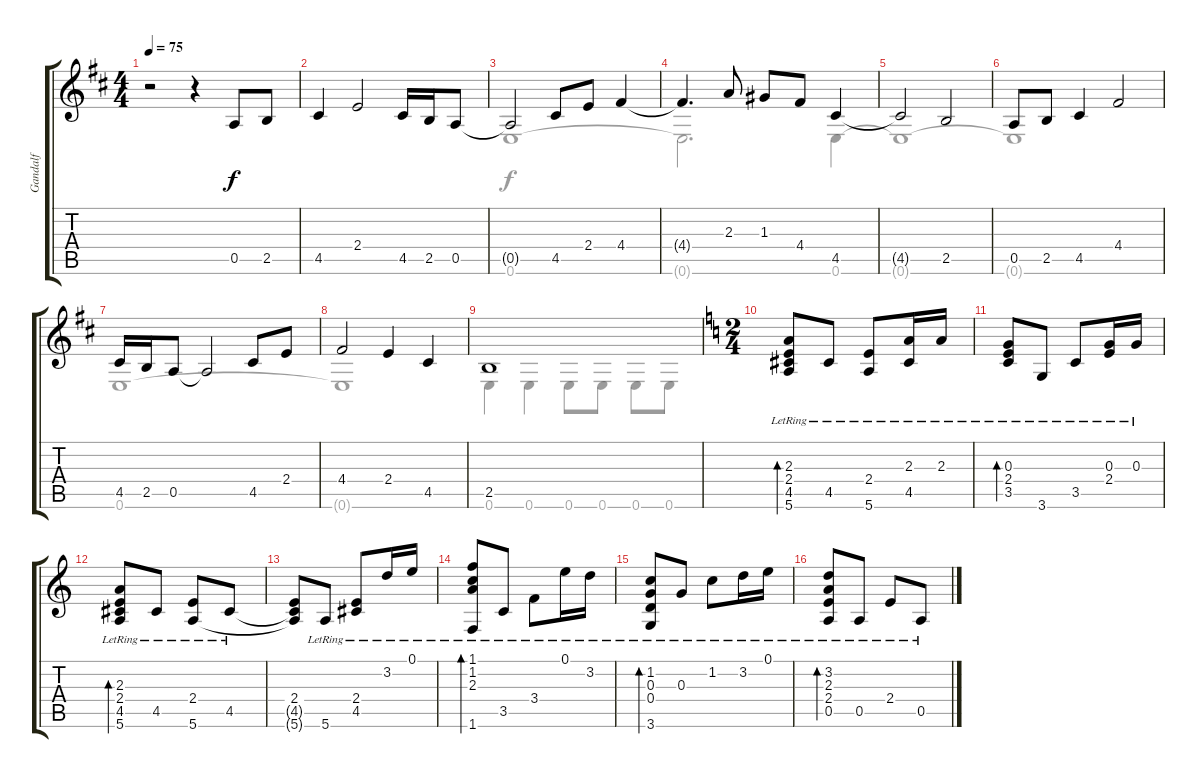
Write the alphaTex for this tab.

\track ("Gandalf" "Gandalf") {instrument acousticguitarnylon}
\staff {score tabs}
\tuning (E4 B3 G3 D3 A2 E2) {hide}
\voice
\ts (4 4)
\tempo 75
\clef g2
\ks d
r.2{dy f} r.4 0.5.8 2.5.8 |
4.5.4 2.4.2 4.5.16 2.5.16 0.5.8 |
0.5{t}.2 4.5.8 2.4.8 4.4.4 |
4.4{t}.4{d} 2.3.8 1.3.8 4.4.8 4.5.4 |
4.5{t}.2 2.5.2 |
0.5.8 2.5.8 4.5.4 4.4.2 |
4.5.16 2.5.16 0.5.8 0.5{t}.2 4.5.8 2.4.8 |
4.4.2 2.4.4 4.5.4 |
2.5.1 |
\ts (2 4)
\ks c
(2.3{lr} 2.4{lr} 4.5{lr} 5.6{lr}).8{bd 60} 4.5{lr}.8 (2.4{lr} 5.6{lr}).8 (2.3{lr} 4.5{lr}).16 2.3{lr}.16 |
(0.3{lr} 2.4{lr} 3.5{lr}).8{bd 60} 3.6{lr}.8 3.5{lr}.8 (0.3{lr} 2.4{lr}).16 0.3{lr}.16 |
(2.3{lr} 2.4{lr} 4.5{lr} 5.6{lr}).8{bd 60} 4.5{lr}.8 (2.4{lr} 5.6{lr}).8 4.5{lr}.8 |
(2.4 4.5{t} 5.6{t}).8 5.6{lr}.8 (2.4{lr} 4.5{lr}).8 3.2{lr}.16 0.1{lr}.16 |
(1.1{lr} 1.2{lr} 2.3{lr} 1.6{lr}).8{bd 60} 3.5{lr}.8 3.4{lr}.8 0.1{lr}.16 3.2{lr}.16 |
(1.2{lr} 0.3{lr} 0.4{lr} 3.6{lr}).8{bd 60} 0.3{lr}.8 1.2{lr}.8 3.2{lr}.16 0.1{lr}.16 |
(3.2{lr} 2.3{lr} 2.4{lr} 0.5{lr}).8{bd 60} 0.5{lr}.8 2.4{lr}.8 0.5{lr}.8
\voice
\clef g2
\ottava regular
\simile none
\ks d
|
|
0.6.1 |
0.6{t}.2{d} 0.6.4 |
0.6{t}.1 |
0.6{t}.1 |
0.6.1 |
0.6{t}.1 |
0.6.4 0.6.4 0.6.8 0.6.8 0.6.8 0.6.8 |
\ks c
|
|
|
|
|
|
